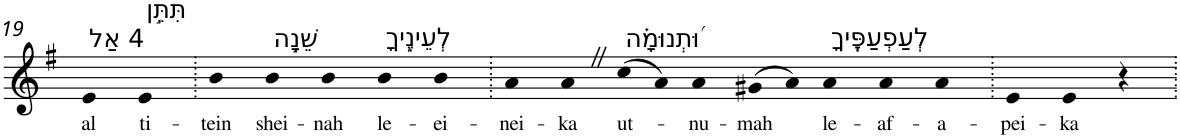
**kern	**text
*part1	*part1
*staff1	*staff1
*I"Piano	*
*I'Pno	*
!!LO:PB:g=z
*clefG2	*
*k[f#]	*
*G:	*
=19	=19
!LO:TX:a:t=4 אַל	!
!	!LO:LY:b
4e	al
!LO:TX:a:t=תִּתֵּ֣ן	!
!	!LO:LY:b
4e	ti-
=20.	=20.
!	!LO:LY:b
4b	-tein
!LO:TX:a:t=שֵׁנָ֣ה	!
!	!LO:LY:b
4b	shei-
!	!LO:LY:b
4b	-nah
!LO:TX:a:t=לְעֵינֶ֑יךָ	!
!	!LO:LY:b
4b	le-
!	!LO:LY:b
4b	-ei-
=21.	=21.
!	!LO:LY:b
4a	-nei-
!	!LO:LY:b
4aZ	-ka
!LO:TX:a:t=וּ֝תְנוּמָ֗ה	!
!	!LO:LY:b
(>8cc	ut-
8a)	.
!	!LO:LY:b
4a	-nu-
!	!LO:LY:b
(>8g#X	-mah
8a)	.
!LO:TX:a:t=לְעַפְעַפֶּֽיךָ	!
!	!LO:LY:b
4a	le-
!	!LO:LY:b
4a	-af-
!	!LO:LY:b
4a	-a-
=22.	=22.
!	!LO:LY:b
4e	-pei-
!	!LO:LY:b
4e	-ka
4r	.
=.	=.
*-	*-
